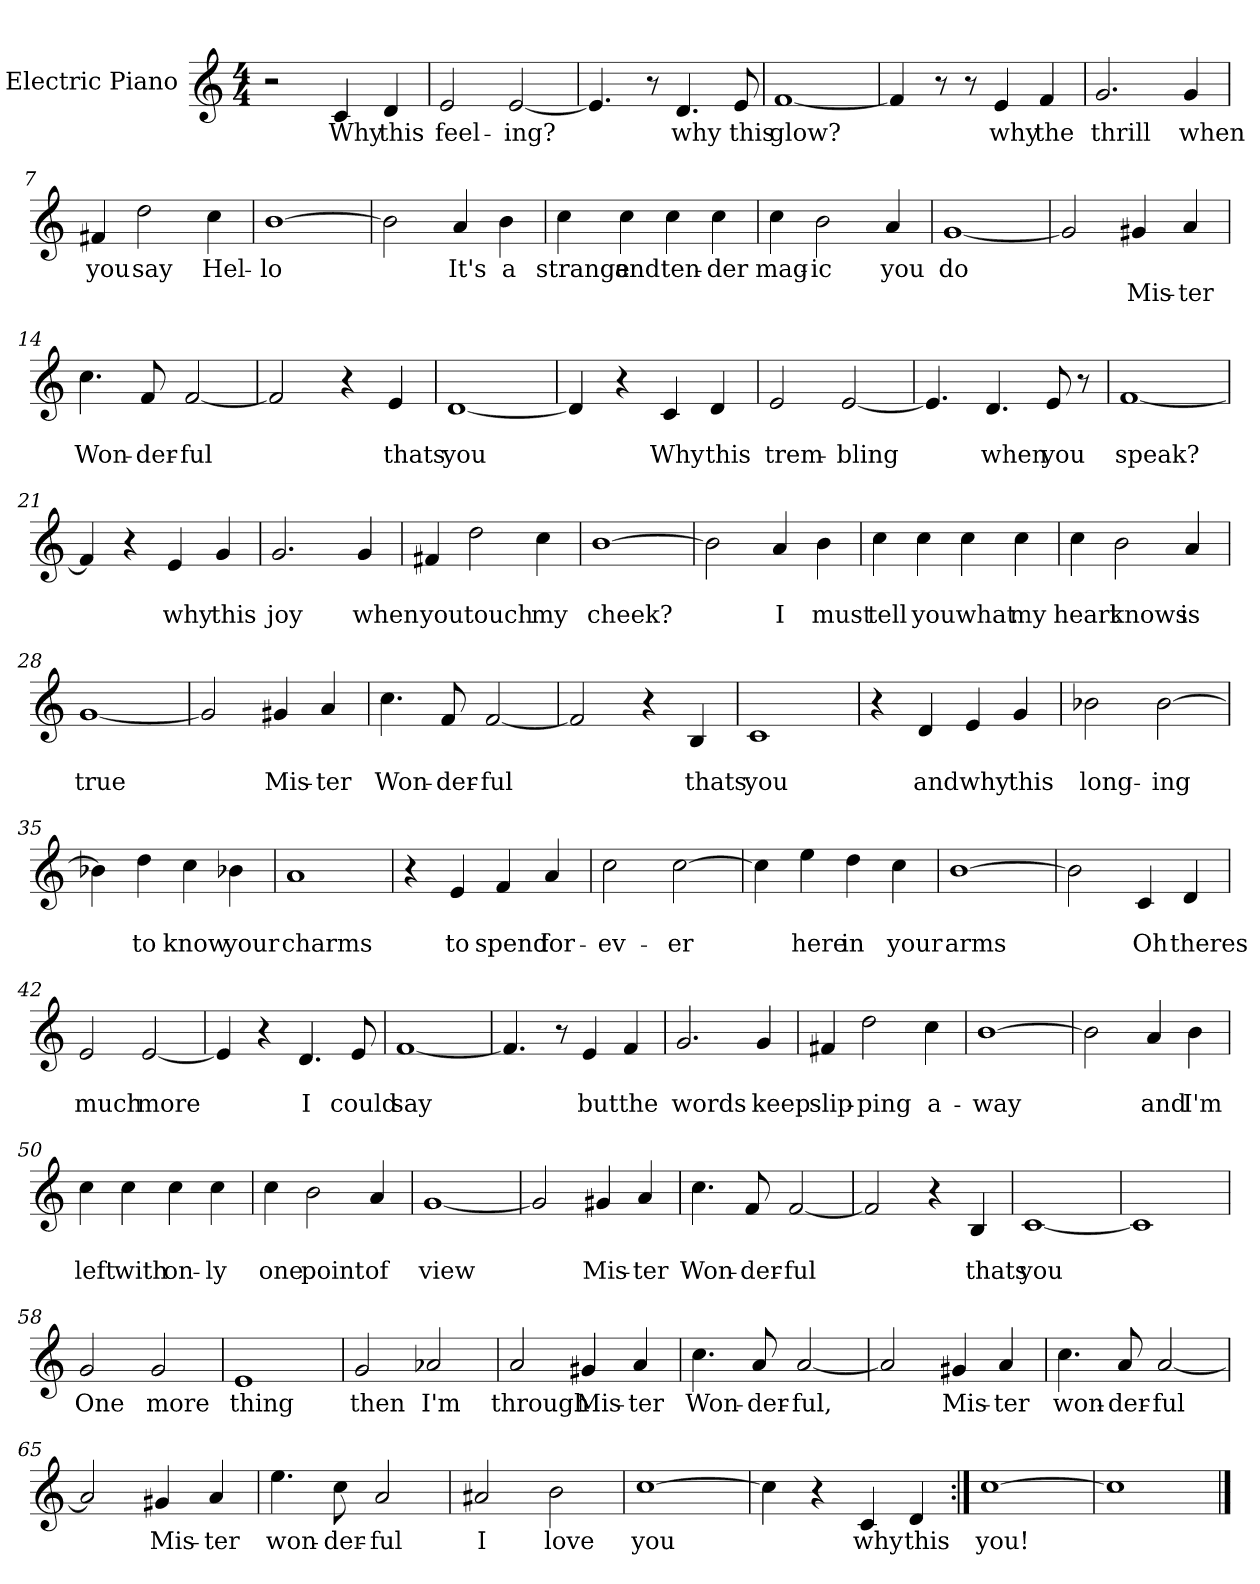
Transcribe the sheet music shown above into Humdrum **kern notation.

**kern	**text	**text
*part1	*part1	*part1
*staff1	*staff1	*staff1
*I"Electric Piano	*	*
*I'E.Pno	*	*
*clefG2	*	*
*k[]	*	*
*C:	*	*
*M4/4	*	*
=1	=1	=1
2r	.	.
4c/	Why	.
4d/	this	.
=2	=2	=2
2e/	feel-	.
[2e/	-ing?	.
=3	=3	=3
4.e/]	.	.
8r	.	.
4.d/	why	.
8e/	this	.
=4	=4	=4
[1f	glow?	.
=5	=5	=5
4f/]	.	.
8r	.	.
8r	.	.
4e/	why	.
4f/	the	.
!!LO:LB:g=z
=6	=6	=6
2.g/	thrill	.
4g/	when	.
=7	=7	=7
4f#X/	you	.
2dd\	say	.
4cc\	Hel-	.
=8	=8	=8
[1b	-lo	.
=9	=9	=9
2b\]	.	.
4a/	It's	.
4b\	a	.
=10	=10	=10
4cc\	strange	.
4cc\	and	.
4cc\	ten-	.
4cc\	-der	.
=11	=11	=11
4cc\	mag-	.
2b\	-ic	.
4a/	you	.
!!LO:LB:g=z
=12	=12	=12
[1g	do	.
=13	=13	=13
2g/]	.	.
4g#X/	.	Mis-
4a/	.	-ter
=14	=14	=14
4.cc\	.	Won-
8f/	.	-der-
[2f/	.	-ful
=15	=15	=15
2f/]	.	.
4r	.	.
4e/	.	thats
=16	=16	=16
[1d	.	you
=17	=17	=17
4d/]	.	.
4r	.	.
4c/	.	Why
4d/	.	this
=18	=18	=18
2e/	.	trem-
[2e/	.	-bling
!!LO:LB:g=z
=19	=19	=19
4.e/]	.	.
4.d/	.	when
8e/	.	you
8r	.	.
=20	=20	=20
[1f	.	speak?
=21	=21	=21
4f/]	.	.
4r	.	.
4e/	.	why
4g/	.	this
=22	=22	=22
2.g/	.	joy
4g/	.	when
=23	=23	=23
4f#X/	.	you
2dd\	.	touch
4cc\	.	my
=24	=24	=24
[1b	.	cheek?
!!LO:LB:g=z
=25	=25	=25
2b\]	.	.
4a/	.	I
4b\	.	must
=26	=26	=26
4cc\	.	tell
4cc\	.	you
4cc\	.	what
4cc\	.	my
=27	=27	=27
4cc\	.	heart
2b\	.	knows
4a/	.	is
=28	=28	=28
[1g	.	true
=29	=29	=29
2g/]	.	.
4g#X/	.	Mis-
4a/	.	-ter
=30	=30	=30
4.cc\	.	Won-
8f/	.	-der-
[2f/	.	-ful
!!LO:LB:g=z
=31	=31	=31
2f/]	.	.
4r	.	.
4B/	.	thats
=32	=32	=32
1c	.	you
=33	=33	=33
4r	.	.
4d/	.	and
4e/	.	why
4g/	.	this
=34	=34	=34
2b-X\	.	long-
[2b-\	.	-ing
=35	=35	=35
4b-X\]	.	.
4dd\	.	to
4cc\	.	know
4b-X\	.	your
=36	=36	=36
1a	.	charms
!!LO:LB:g=z
=37	=37	=37
4r	.	.
4e/	.	to
4f/	.	spend
4a/	.	for-
=38	=38	=38
2cc\	.	-ev-
[2cc\	.	-er
=39	=39	=39
4cc\]	.	.
4ee\	.	here
4dd\	.	in
4cc\	.	your
=40	=40	=40
[1b	.	arms
=41	=41	=41
2b\]	.	.
4c/	.	Oh
4d/	.	theres
=42	=42	=42
2e/	.	much
[2e/	.	more
!!LO:PB:g=z
=43	=43	=43
4e/]	.	.
4r	.	.
4.d/	.	I
8e/	.	could
=44	=44	=44
[1f	.	say
=45	=45	=45
4.f/]	.	.
8r	.	.
4e/	.	but
4f/	.	the
=46	=46	=46
2.g/	.	words
4g/	.	keep
=47	=47	=47
4f#X/	.	slip-
2dd\	.	-ping
4cc\	.	a-
=48	=48	=48
[1b	.	-way
=49	=49	=49
2b\]	.	.
4a/	.	and
4b\	.	I'm
!!LO:LB:g=z
=50	=50	=50
4cc\	.	left
4cc\	.	with
4cc\	.	on-
4cc\	.	-ly
=51	=51	=51
4cc\	.	one
2b\	.	point
4a/	.	of
=52	=52	=52
[1g	.	view
=53	=53	=53
2g/]	.	.
4g#X/	.	Mis-
4a/	.	-ter
=54	=54	=54
4.cc\	.	Won-
8f/	.	-der-
[2f/	.	-ful
=55	=55	=55
2f/]	.	.
4r	.	.
4B/	.	thats
=56	=56	=56
[1c	.	you
!!LO:LB:g=z
=57	=57	=57
1c]	.	.
=58	=58	=58
2g/	One	.
2g/	more	.
=59	=59	=59
1e	thing	.
=60	=60	=60
2g/	then	.
2a-X/	I'm	.
=61	=61	=61
2a/	through	.
4g#X/	Mis-	.
4a/	-ter	.
=62	=62	=62
4.cc\	Won-	.
8a/	-der-	.
[2a/	-ful,	.
=63	=63	=63
2a/]	.	.
4g#X/	Mis-	.
4a/	-ter	.
!!LO:LB:g=z
=64	=64	=64
4.cc\	won-	.
8a/	-der-	.
[2a/	-ful	.
=65	=65	=65
2a/]	.	.
4g#X/	Mis-	.
4a/	-ter	.
=66	=66	=66
4.ee\	won-	.
8cc\	-der-	.
2a/	-ful	.
=67	=67	=67
2a#X/	I	.
2b\	love	.
=68	=68	=68
[1cc	you	.
=69	=69	=69
4cc\]	.	.
4r	.	.
4c/	why	.
4d/	this	.
=70:|!	=70:|!	=70:|!
[1cc	you!	.
=71	=71	=71
1cc]	.	.
==	==	==
*-	*-	*-
